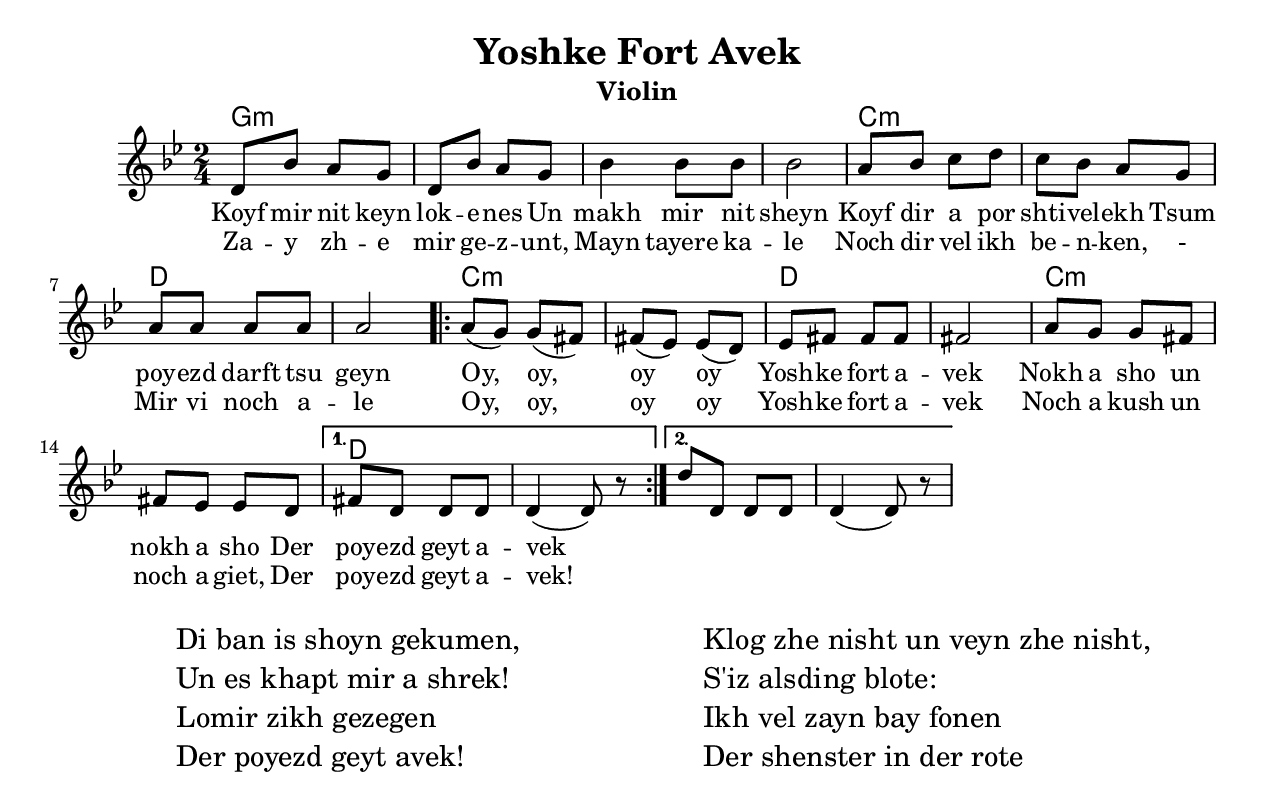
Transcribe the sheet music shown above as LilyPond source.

\version "2.18.0"
\include "english.ly"
\paper{
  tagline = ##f
  print-all-headers = ##t
  #(set-paper-size "letter")
}
date = #(strftime "%d-%m-%Y" (localtime (current-time)))

%\markup{ \italic{ " Updated " \date  }  }

%\markup{ Got something to say? }

global = {
  \clef treble
  \key a \minor
  \time 2/4
  \set Score.markFormatter = #format-mark-box-alphabet
}

%#################################### Melody ########################
melody = \transpose e d \relative c' {
  \global
  %\partial 16*3 a16 d f   %lead in notes
  e8 c' b a
  e8 c' b a
  c4 c8 c
  c2

  b8 c d e
  d8 c b a
  b8 b b b
  b2

  \repeat volta 2 {
    b8(a) a (gs)
    gs8(f) f(e)
    f8 gs gs gs
    gs2
    b8 a a gs
    gs8 f f e
  }
  \alternative {
    {
      gs8 e e e
      e4(e8) r
    }
    {
      e'8 e,e e
      e4 (e8)r
    }
  }



}
%################################# Lyrics #####################
\addlyrics{

  Koyf mir nit keyn lok -- e -- nes
  Un makh mir nit sheyn
  Koyf dir a por shti -- vel -- ekh
  Tsum poy -- ezd darft tsu geyn

  Oy, oy, oy oy
  Yosh  -- ke fort a  -- vek
  Nokh a sho un nokh a sho
  Der poy -- ezd geyt a -- vek
}
\addlyrics {
  Za -- y zh -- e mir ge -- z -- unt,
  Mayn tayere ka -- le
  Noch dir vel ikh be -- n -- ken,
  - Mir vi noch  2 a -- le

  Oy, oy, oy oy
  Yosh  -- ke fort a  -- vek
  Noch a kush un noch a giet,
  Der poy -- ezd geyt a -- vek!

}





%################################# Chords #######################
harmonies = \transpose e d \chordmode {
  a2*4:m
  d2*2:m
  e2*2
  %b
  d2*2:m
  e2*2
  d2*2:m
  e1*4
}

\score {
  <<
    \new ChordNames {
      \set chordChanges = ##f
      #(set-paper-size "letter")
      #(set-paper-size "letter")
      \harmonies
    }
    \new Staff
    \melody
  >>
  \header{
    title= "Yoshke Fort Avek"
    subtitle=""
    composer= ""
    instrument = "Violin"
    arranger= ""
  }
  \layout{indent = 1.0\cm}
  \midi {
    \tempo 4 = 120

    % \midi { }
  }
}

% more verses:
%\markup{}
\markup {
  \fontsize #2
  \fill-line {
    \hspace #0.1 % distance from left margin
    \column {
      \line {
        ""
        \column {
          "\n"
          "Di ban is shoyn gekumen,"
          "Un es khapt mir a shrek!"
          "Lomir zikh gezegen"
          "Der poyezd geyt avek!"

        }
      }
      \hspace #0.2 % vertical distance between verses
      \line {
        ""
        \column {
          ""
        }
      }
    }
    \hspace #0.1  % horiz. distance between columns
    \column {
      \line {
        ""
        \column {
          "\n"
          "Klog zhe nisht un veyn zhe nisht,"
          "S'iz alsding blote:"
          "Ikh vel zayn bay fonen"
          "Der shenster in der rote"
        }
      }
      \hspace #0.2 % distance between verses
      \line {
        ""
        \column {
          ""
        }
      }
    }
    \hspace #0.1 % distance to right margin
  }
}
